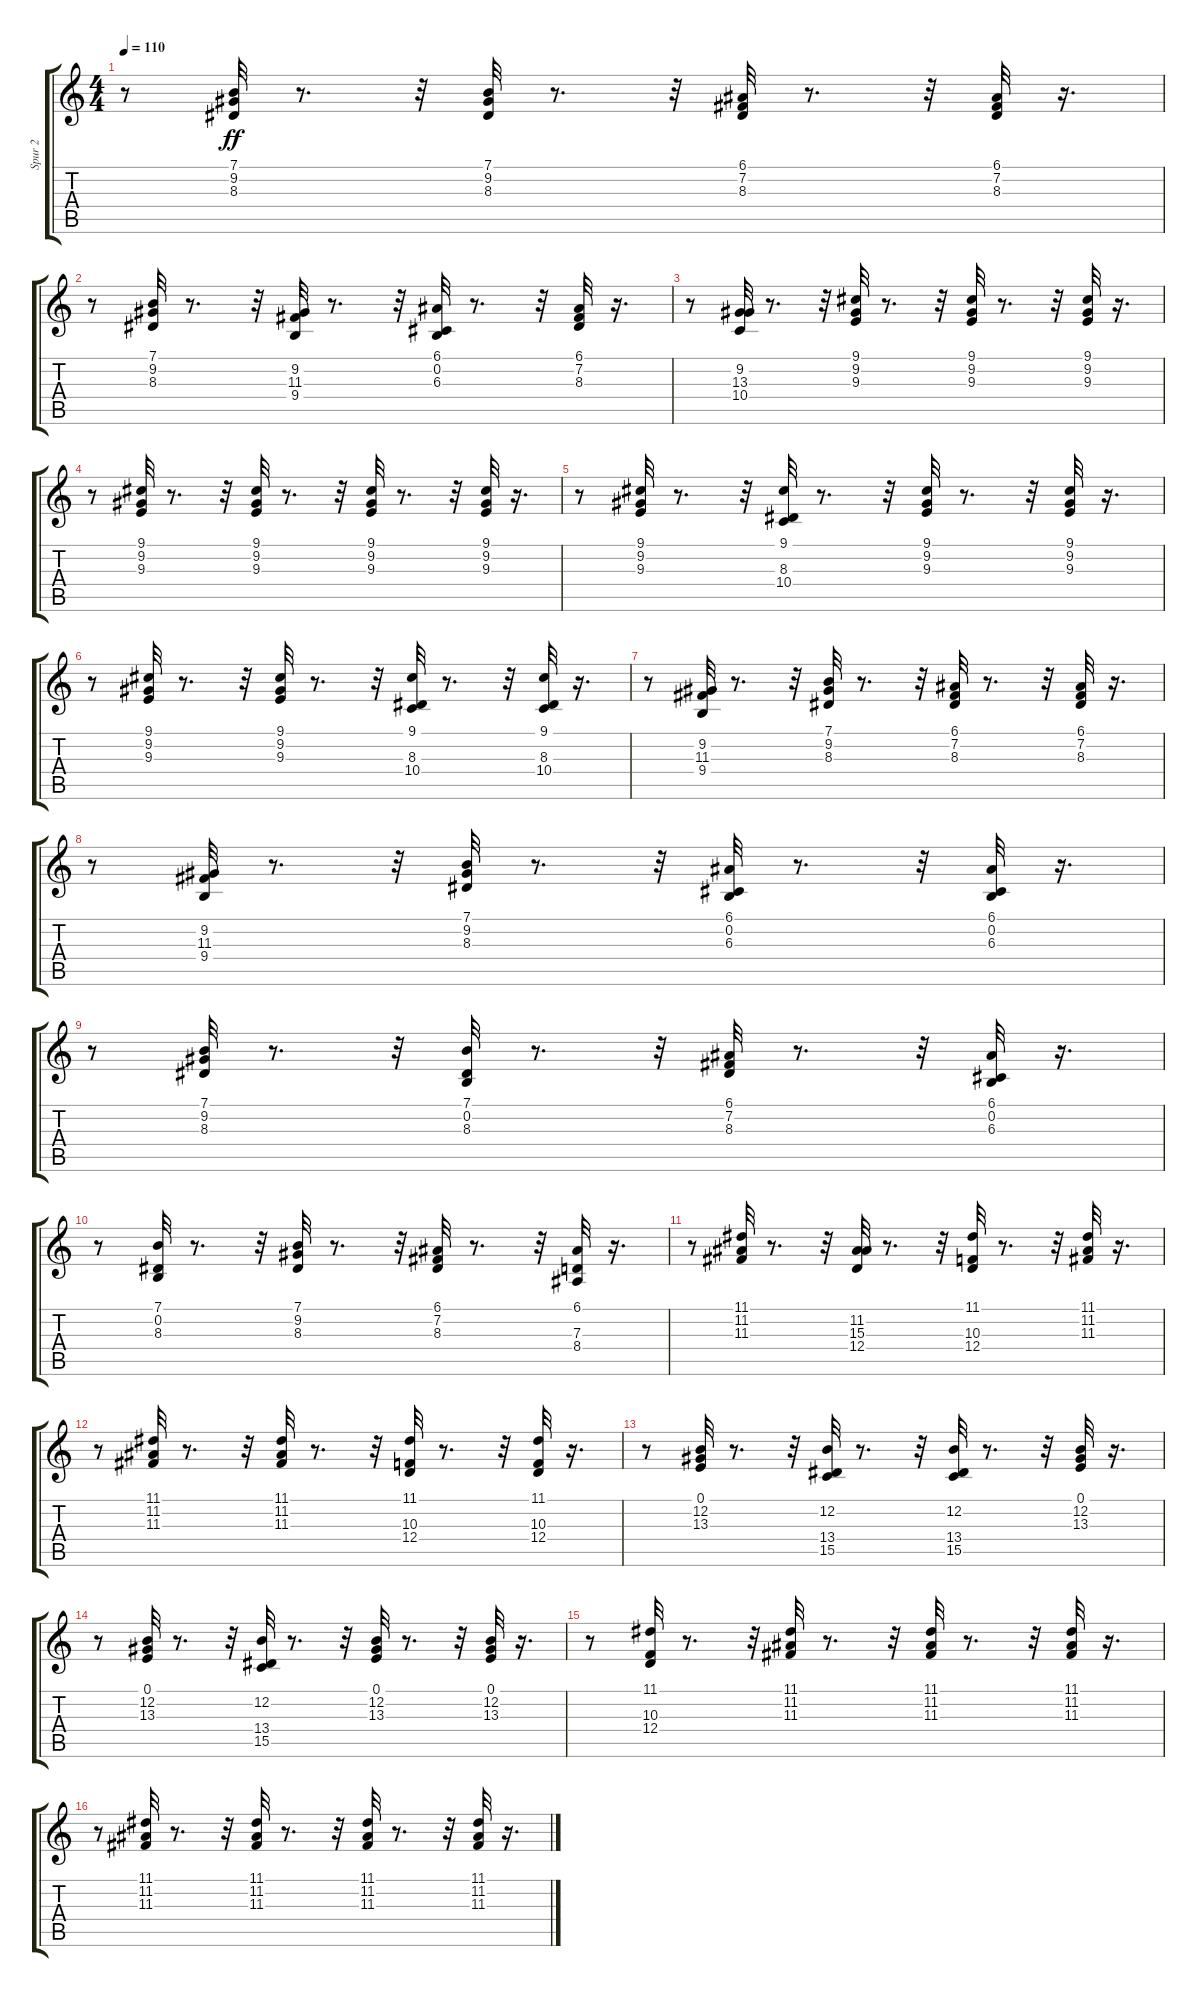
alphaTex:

\track ("Spur 2" "Spur 2") {instrument honkytonkpiano}
\staff {score tabs}
\tuning (E4 B3 G3 D3 A2 E2) {hide}
\ts (4 4)
\tempo 110
\clef g2
\ks c
r.8{dy ff} (7.1 9.2 8.3).32 r.8{d} r.32 (7.1 9.2 8.3).32 r.8{d} r.32 (6.1 7.2 8.3).32 r.8{d} r.32 (6.1 7.2 8.3).32 r.16{d} |
r.8 (7.1 9.2 8.3).32 r.8{d} r.32 (9.2 11.3 9.4).32 r.8{d} r.32 (6.1 0.2 6.3).32 r.8{d} r.32 (6.1 7.2 8.3).32 r.16{d} |
r.8 (9.2 13.3 10.4).32 r.8{d} r.32 (9.1 9.2 9.3).32 r.8{d} r.32 (9.1 9.2 9.3).32 r.8{d} r.32 (9.1 9.2 9.3).32 r.16{d} |
r.8 (9.1 9.2 9.3).32 r.8{d} r.32 (9.1 9.2 9.3).32 r.8{d} r.32 (9.1 9.2 9.3).32 r.8{d} r.32 (9.1 9.2 9.3).32 r.16{d} |
r.8 (9.1 9.2 9.3).32 r.8{d} r.32 (9.1 8.3 10.4).32 r.8{d} r.32 (9.1 9.2 9.3).32 r.8{d} r.32 (9.1 9.2 9.3).32 r.16{d} |
r.8 (9.1 9.2 9.3).32 r.8{d} r.32 (9.1 9.2 9.3).32 r.8{d} r.32 (9.1 8.3 10.4).32 r.8{d} r.32 (9.1 8.3 10.4).32 r.16{d} |
r.8 (9.2 11.3 9.4).32 r.8{d} r.32 (7.1 9.2 8.3).32 r.8{d} r.32 (6.1 7.2 8.3).32 r.8{d} r.32 (6.1 7.2 8.3).32 r.16{d} |
r.8 (9.2 11.3 9.4).32 r.8{d} r.32 (7.1 9.2 8.3).32 r.8{d} r.32 (6.1 0.2 6.3).32 r.8{d} r.32 (6.1 0.2 6.3).32 r.16{d} |
r.8 (7.1 9.2 8.3).32 r.8{d} r.32 (7.1 0.2 8.3).32 r.8{d} r.32 (6.1 7.2 8.3).32 r.8{d} r.32 (6.1 0.2 6.3).32 r.16{d} |
r.8 (7.1 0.2 8.3).32 r.8{d} r.32 (7.1 9.2 8.3).32 r.8{d} r.32 (6.1 7.2 8.3).32 r.8{d} r.32 (6.1 7.3 8.4).32 r.16{d} |
r.8 (11.1 11.2 11.3).32 r.8{d} r.32 (11.2 15.3 12.4).32 r.8{d} r.32 (11.1 10.3 12.4).32 r.8{d} r.32 (11.1 11.2 11.3).32 r.16{d} |
r.8 (11.1 11.2 11.3).32 r.8{d} r.32 (11.1 11.2 11.3).32 r.8{d} r.32 (11.1 10.3 12.4).32 r.8{d} r.32 (11.1 10.3 12.4).32 r.16{d} |
r.8 (0.1 12.2 13.3).32 r.8{d} r.32 (12.2 13.4 15.5).32 r.8{d} r.32 (12.2 13.4 15.5).32 r.8{d} r.32 (0.1 12.2 13.3).32 r.16{d} |
r.8 (0.1 12.2 13.3).32 r.8{d} r.32 (12.2 13.4 15.5).32 r.8{d} r.32 (0.1 12.2 13.3).32 r.8{d} r.32 (0.1 12.2 13.3).32 r.16{d} |
r.8 (11.1 10.3 12.4).32 r.8{d} r.32 (11.1 11.2 11.3).32 r.8{d} r.32 (11.1 11.2 11.3).32 r.8{d} r.32 (11.1 11.2 11.3).32 r.16{d} |
r.8 (11.1 11.2 11.3).32 r.8{d} r.32 (11.1 11.2 11.3).32 r.8{d} r.32 (11.1 11.2 11.3).32 r.8{d} r.32 (11.1 11.2 11.3).32 r.16{d}
